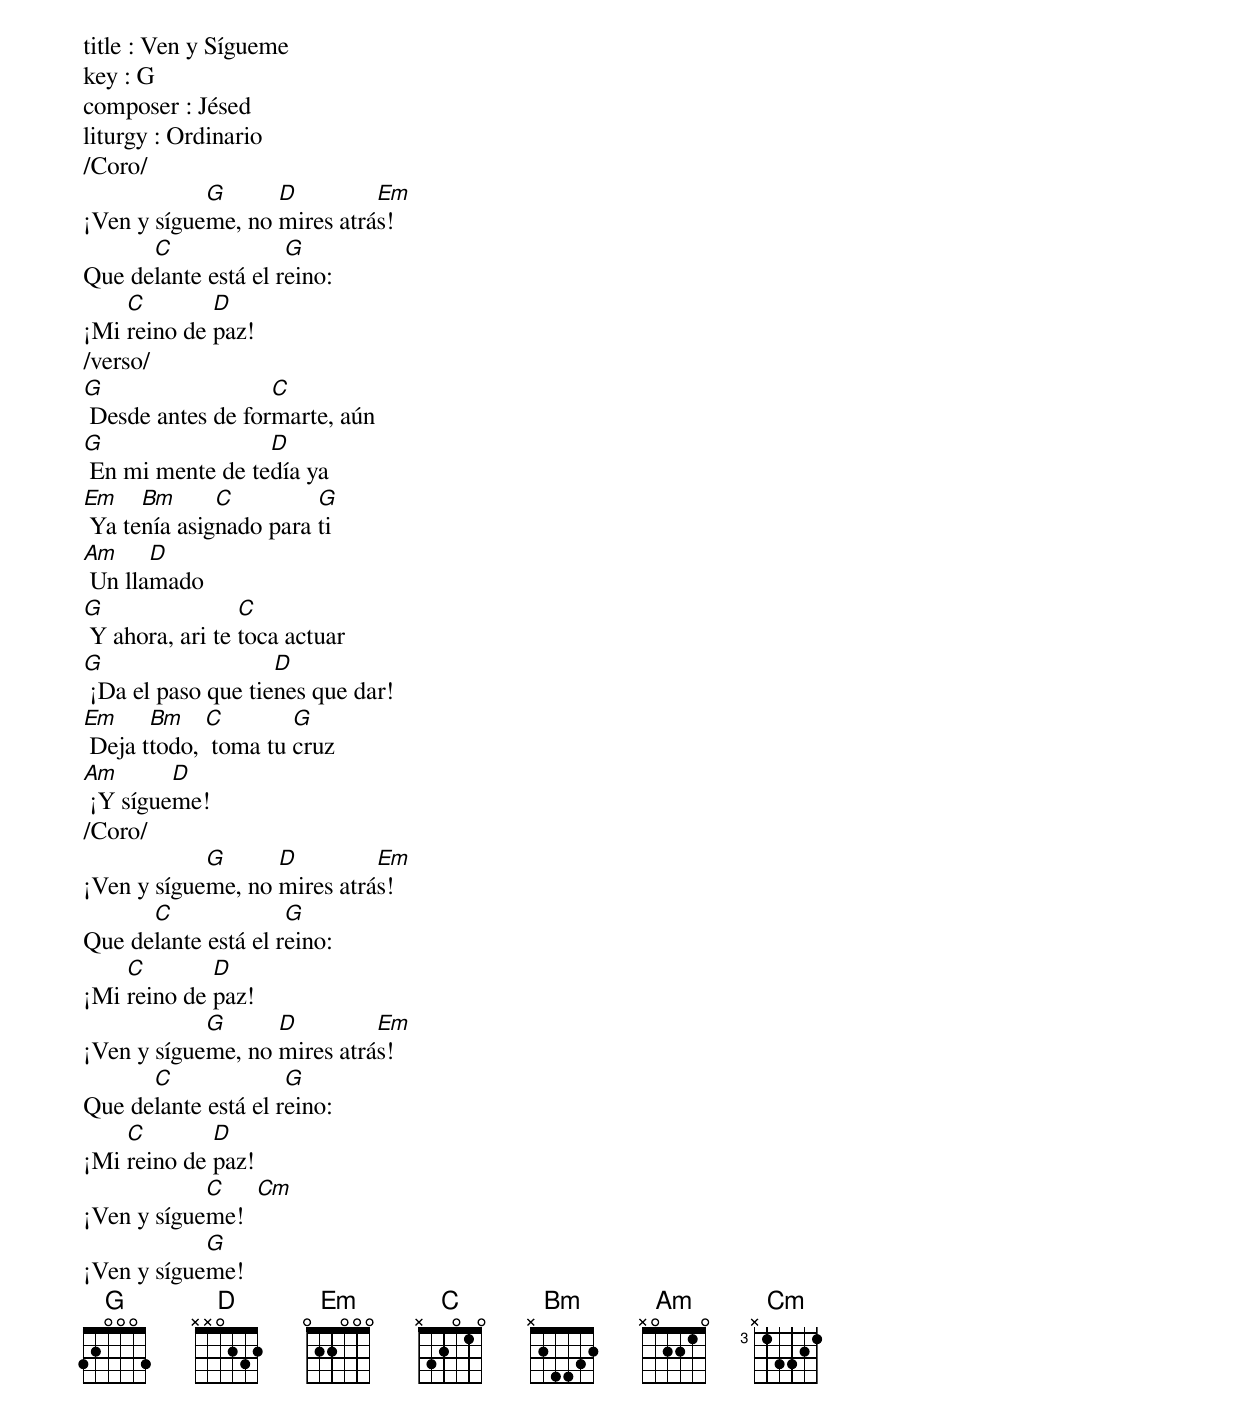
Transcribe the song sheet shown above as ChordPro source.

title : Ven y Sígueme
key : G
composer : Jésed
liturgy : Ordinario
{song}
/Coro/
¡Ven y sígue[G]me, no [D]mires atrá[Em]s!
Que de[C]lante está el r[G]eino:
¡Mi [C]reino de [D]paz!
/verso/
[G] Desde antes de for[C]marte, aún
[G] En mi mente de te[D]día ya
[Em] Ya te[Bm]nía asig[C]nado para [G]ti
[Am] Un lla[D]mado
[G] Y ahora, ari te [C]toca actuar
[G] ¡Da el paso que tie[D]nes que dar!
[Em] Deja t[Bm]todo, [C] toma tu [G]cruz
[Am] ¡Y sígue[D]me!
/Coro/
¡Ven y sígue[G]me, no [D]mires atrá[Em]s!
Que de[C]lante está el r[G]eino:
¡Mi [C]reino de [D]paz!
¡Ven y sígue[G]me, no [D]mires atrá[Em]s!
Que de[C]lante está el r[G]eino:
¡Mi [C]reino de [D]paz!
¡Ven y sígue[C]me!  [Cm]
¡Ven y sígue[G]me!
